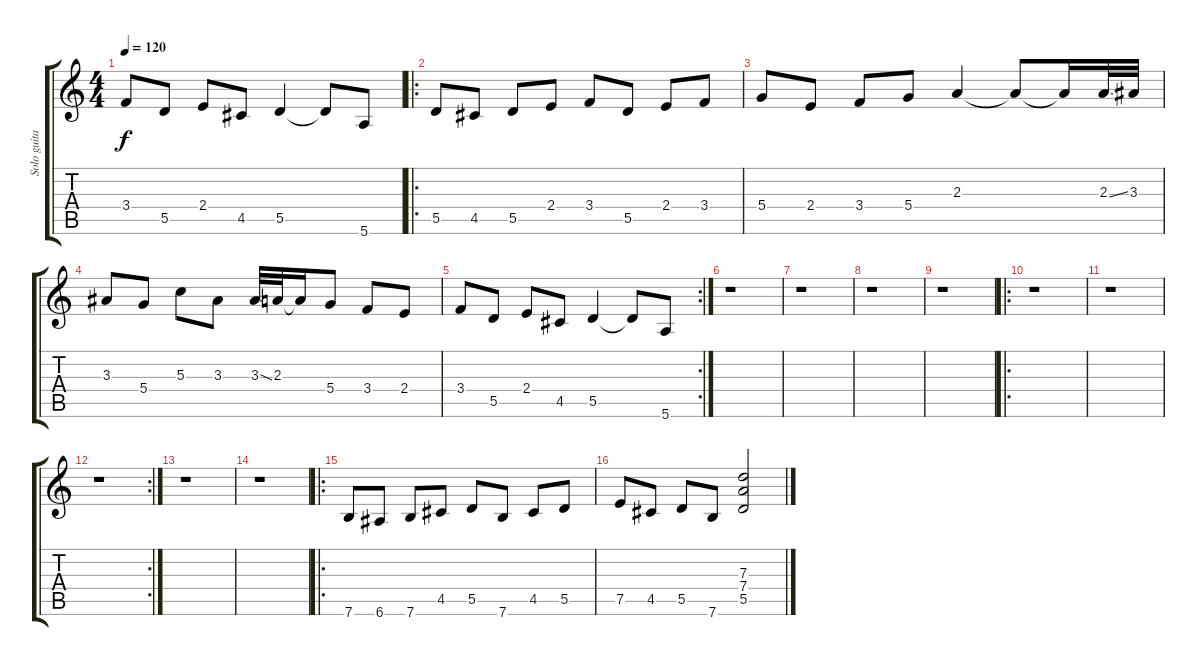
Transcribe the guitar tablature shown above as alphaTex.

\track ("Solo guitar" "Solo guita") {instrument distortionguitar}
\staff {score tabs}
\tuning (E4 B3 G3 D3 A2 E2) {hide}
\ts (4 4)
\tempo 120
\clef g2
\ks c
3.4.8{dy f} 5.5.8 2.4.8 4.5.8 5.5.4 5.5{t}.8 5.6.8 |
\ro
5.5.8 4.5.8 5.5.8 2.4.8 3.4.8 5.5.8 2.4.8 3.4.8 |
5.4.8 2.4.8 3.4.8 5.4.8 2.3.4 2.3{t}.8 2.3{t}.16 2.3{ss}.32 3.3.32 |
3.3.8 5.4.8 5.3.8 3.3.8 3.3{ss}.32 2.3.32 2.3{t}.16 5.4.8 3.4.8 2.4.8 |
\rc 2
3.4.8 5.5.8 2.4.8 4.5.8 5.5.4 5.5{t}.8 5.6.8 |
r.1 |
r.1 |
r.1 |
r.1 |
\ro
r.1 |
r.1 |
\rc 2
r.1 |
r.1 |
r.1 |
\ro
7.6.8 6.6.8 7.6.8 4.5.8 5.5.8 7.6.8 4.5.8 5.5.8 |
7.5.8 4.5.8 5.5.8 7.6.8 (7.3 7.4 5.5).2
